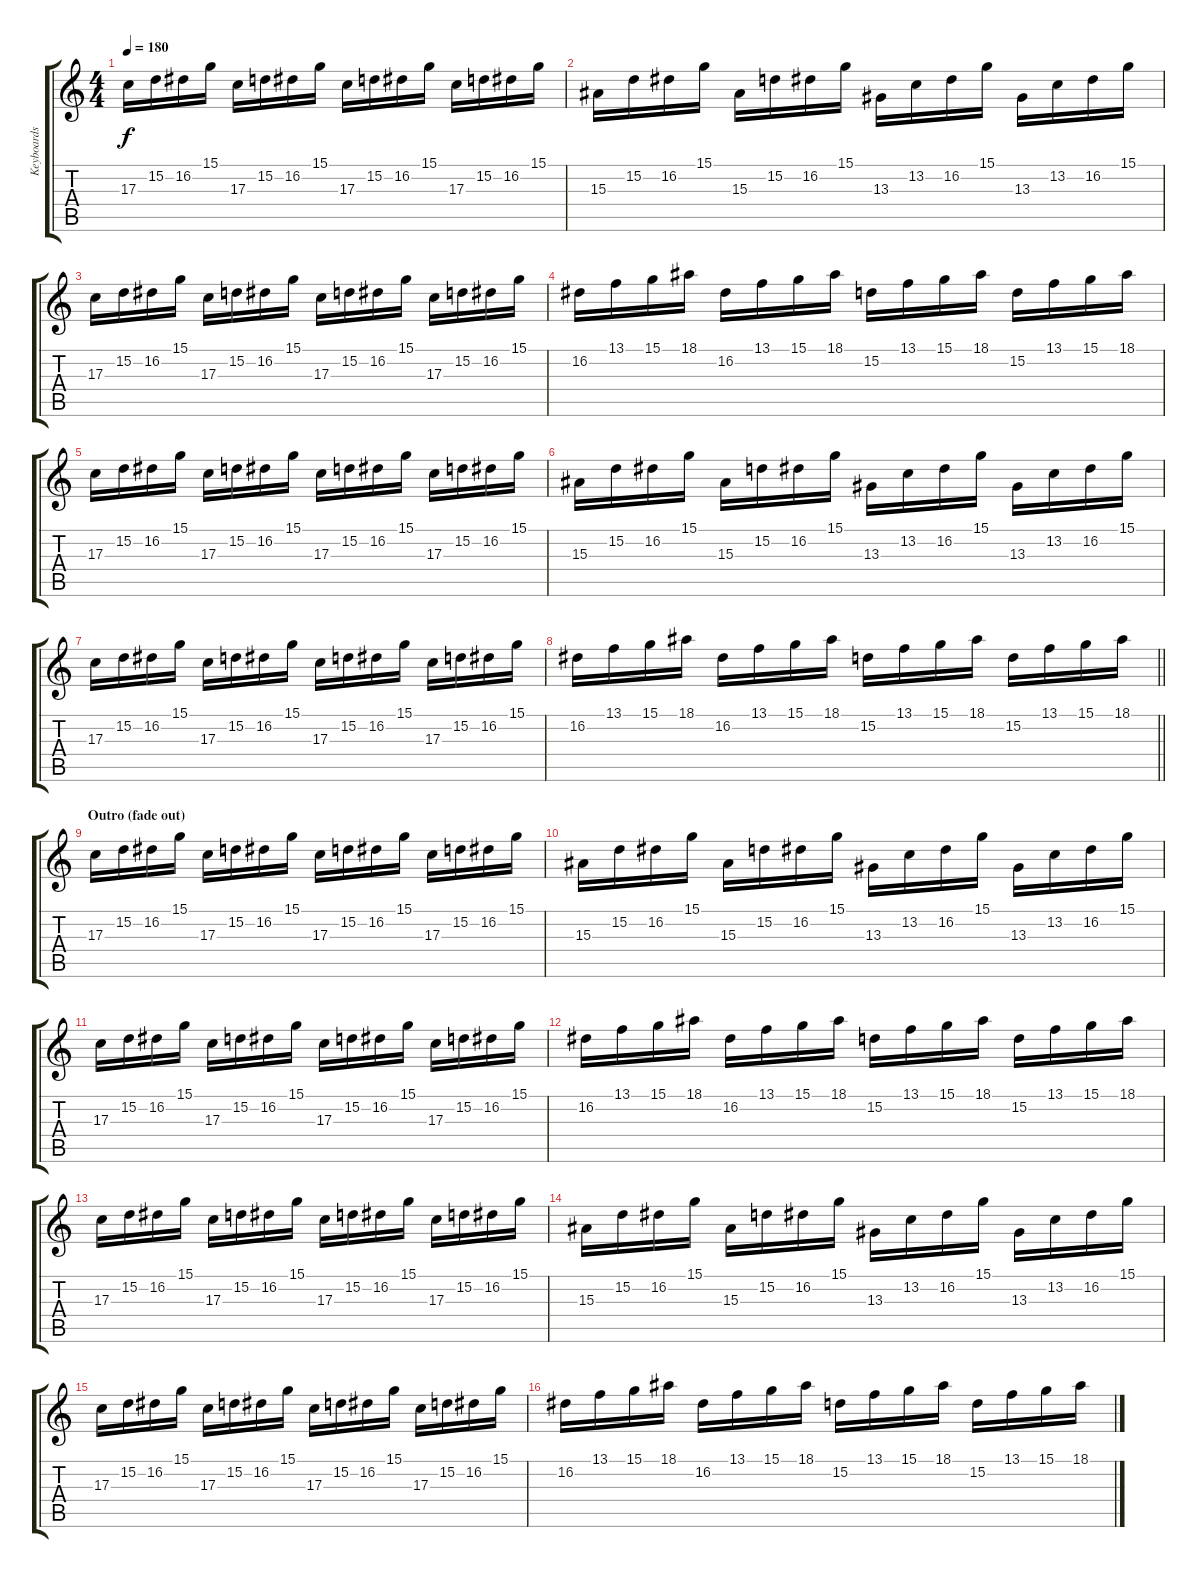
\track ("Keyboards" "Keyboards") {instrument electricpiano1}
\staff {score tabs}
\tuning (E4 B3 G3 D3 A2 E2) {hide}
\ts (4 4)
\tempo 180
\clef g2
\ks c
17.3.16{dy f} 15.2.16 16.2.16 15.1.16 17.3.16 15.2.16 16.2.16 15.1.16 17.3.16 15.2.16 16.2.16 15.1.16 17.3.16 15.2.16 16.2.16 15.1.16 |
15.3.16 15.2.16 16.2.16 15.1.16 15.3.16 15.2.16 16.2.16 15.1.16 13.3.16 13.2.16 16.2.16 15.1.16 13.3.16 13.2.16 16.2.16 15.1.16 |
17.3.16 15.2.16 16.2.16 15.1.16 17.3.16 15.2.16 16.2.16 15.1.16 17.3.16 15.2.16 16.2.16 15.1.16 17.3.16 15.2.16 16.2.16 15.1.16 |
16.2.16 13.1.16 15.1.16 18.1.16 16.2.16 13.1.16 15.1.16 18.1.16 15.2.16 13.1.16 15.1.16 18.1.16 15.2.16 13.1.16 15.1.16 18.1.16 |
17.3.16 15.2.16 16.2.16 15.1.16 17.3.16 15.2.16 16.2.16 15.1.16 17.3.16 15.2.16 16.2.16 15.1.16 17.3.16 15.2.16 16.2.16 15.1.16 |
15.3.16 15.2.16 16.2.16 15.1.16 15.3.16 15.2.16 16.2.16 15.1.16 13.3.16 13.2.16 16.2.16 15.1.16 13.3.16 13.2.16 16.2.16 15.1.16 |
17.3.16 15.2.16 16.2.16 15.1.16 17.3.16 15.2.16 16.2.16 15.1.16 17.3.16 15.2.16 16.2.16 15.1.16 17.3.16 15.2.16 16.2.16 15.1.16 |
\barLineRight lightlight
16.2.16 13.1.16 15.1.16 18.1.16 16.2.16 13.1.16 15.1.16 18.1.16 15.2.16 13.1.16 15.1.16 18.1.16 15.2.16 13.1.16 15.1.16 18.1.16 |
\section ("" "Outro (fade out)")
17.3.16 15.2.16 16.2.16 15.1.16 17.3.16 15.2.16 16.2.16 15.1.16 17.3.16 15.2.16 16.2.16 15.1.16 17.3.16 15.2.16 16.2.16 15.1.16 |
15.3.16 15.2.16 16.2.16 15.1.16 15.3.16 15.2.16 16.2.16 15.1.16 13.3.16 13.2.16 16.2.16 15.1.16 13.3.16 13.2.16 16.2.16 15.1.16 |
17.3.16 15.2.16 16.2.16 15.1.16 17.3.16 15.2.16 16.2.16 15.1.16 17.3.16 15.2.16 16.2.16 15.1.16 17.3.16 15.2.16 16.2.16 15.1.16 |
16.2.16 13.1.16 15.1.16 18.1.16 16.2.16 13.1.16 15.1.16 18.1.16 15.2.16 13.1.16 15.1.16 18.1.16 15.2.16 13.1.16 15.1.16 18.1.16 |
17.3.16 15.2.16 16.2.16 15.1.16 17.3.16 15.2.16 16.2.16 15.1.16 17.3.16 15.2.16 16.2.16 15.1.16 17.3.16 15.2.16 16.2.16 15.1.16 |
15.3.16 15.2.16 16.2.16 15.1.16 15.3.16 15.2.16 16.2.16 15.1.16 13.3.16 13.2.16 16.2.16 15.1.16 13.3.16 13.2.16 16.2.16 15.1.16 |
17.3.16 15.2.16 16.2.16 15.1.16 17.3.16 15.2.16 16.2.16 15.1.16 17.3.16 15.2.16 16.2.16 15.1.16 17.3.16 15.2.16 16.2.16 15.1.16 |
16.2.16 13.1.16 15.1.16 18.1.16 16.2.16 13.1.16 15.1.16 18.1.16 15.2.16 13.1.16 15.1.16 18.1.16 15.2.16 13.1.16 15.1.16 18.1.16
